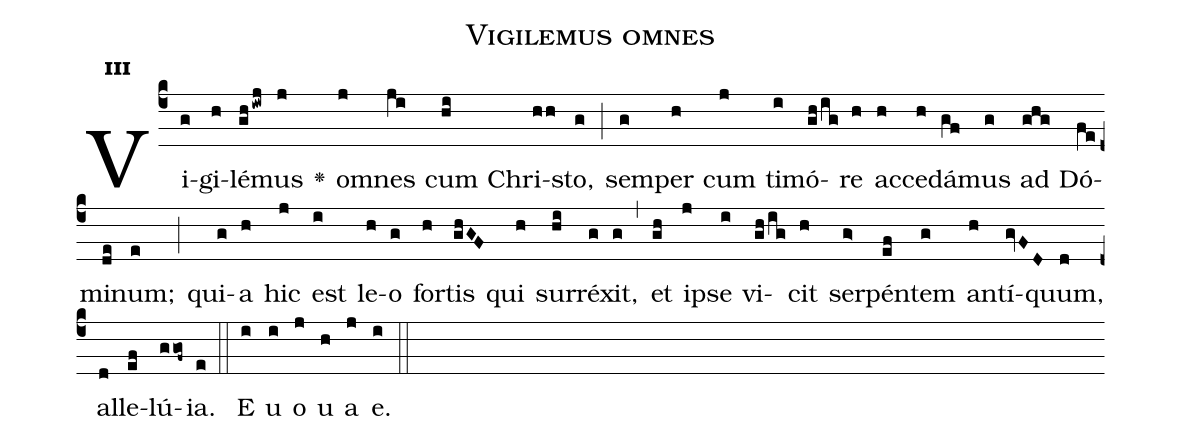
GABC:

name:Vigilemus omnes;
office-part:Antiphona;
mode:3;
%%
initial-style: 1;
name: Vigilemus omnes;
book: https://gallica.bnf.fr/ark:/12148/btv1b10506538t/f308.image;
occasion: Antiphonae ad libitum ad canticum Nunc dimittis;
office-part: Completorium;
user-notes: ;
commentary: ;
annotation: 3b;
centering-scheme: english;
fontsize: 12;
font: OFLSortsMillGoudy;
height: 11;
width: 4.5;
%%
(c4)Vi(g)gi(h)lé(gh/iwj)mus(j) <v>\greheightstar</v>() om(j)nes(ji) cum(hi) Chri(hh)sto,(g) (;) sem(g)per(h) cum(j) ti(i)mó(gh/ig)re(h) ac(h)ce(h)dá(gf)mus(g) ad(ghg) Dó(fe)mi(de)num;(e) (;) qui(g)a(h) hic(j) est(i) le(h)o(g) for(h)tis(ghGF) qui(h) sur(hi)ré(g)xit,(g) (,) et(gh) i(j)pse(i) vi(gh/ig)cit(h) ser(g>)pén(ef)tem(g) an(h)tí(gvFD)quum,(d) al(d)le(ef)lú(ggof~)ia.(e) (::)
E(i) u(i) o(j) u(h) a(j) e.(i) (::)
